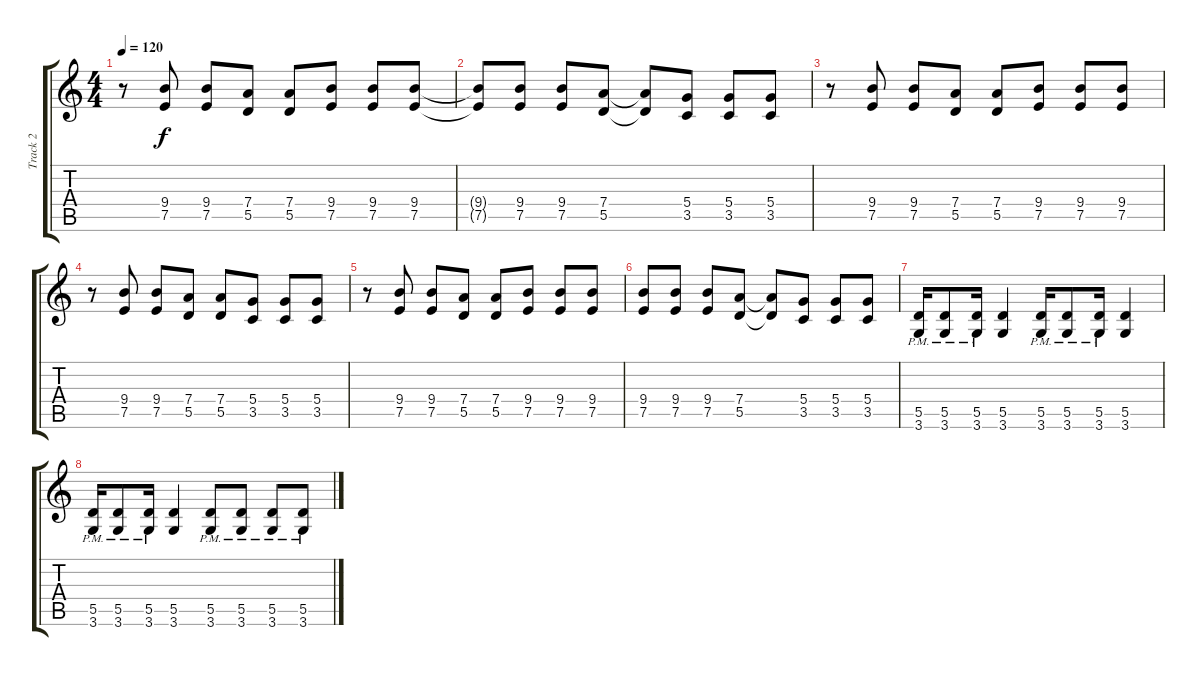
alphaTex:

\track ("Track 2" "Track 2") {instrument overdrivenguitar}
\staff {score tabs}
\tuning (E4 B3 G3 D3 A2 E2) {hide}
\ts (4 4)
\tempo 120
\clef g2
\ks c
r.8{dy f} (9.4 7.5).8 (9.4 7.5).8 (7.4 5.5).8 (7.4 5.5).8 (9.4 7.5).8 (9.4 7.5).8 (9.4 7.5).8 |
(9.4{t} 7.5{t}).8 (9.4 7.5).8 (9.4 7.5).8 (7.4 5.5).8 (7.4{t} 5.5{t}).8 (5.4 3.5).8 (5.4 3.5).8 (5.4 3.5).8 |
r.8 (9.4 7.5).8 (9.4 7.5).8 (7.4 5.5).8 (7.4 5.5).8 (9.4 7.5).8 (9.4 7.5).8 (9.4 7.5).8 |
r.8 (9.4 7.5).8 (9.4 7.5).8 (7.4 5.5).8 (7.4 5.5).8 (5.4 3.5).8 (5.4 3.5).8 (5.4 3.5).8 |
r.8 (9.4 7.5).8 (9.4 7.5).8 (7.4 5.5).8 (7.4 5.5).8 (9.4 7.5).8 (9.4 7.5).8 (9.4 7.5).8 |
(9.4 7.5).8 (9.4 7.5).8 (9.4 7.5).8 (7.4 5.5).8 (7.4{t} 5.5{t}).8 (5.4 3.5).8 (5.4 3.5).8 (5.4 3.5).8 |
(5.5{pm} 3.6{pm}).16 (5.5{pm} 3.6{pm}).8 (5.5{pm} 3.6{pm}).16 (5.5 3.6).4 (5.5{pm} 3.6{pm}).16 (5.5{pm} 3.6{pm}).8 (5.5{pm} 3.6{pm}).16 (5.5 3.6).4 |
(5.5{pm} 3.6{pm}).16 (5.5{pm} 3.6{pm}).8 (5.5{pm} 3.6{pm}).16 (5.5 3.6).4 (5.5{pm} 3.6{pm}).8 (5.5{pm} 3.6{pm}).8 (5.5{pm} 3.6{pm}).8 (5.5{pm} 3.6{pm}).8
